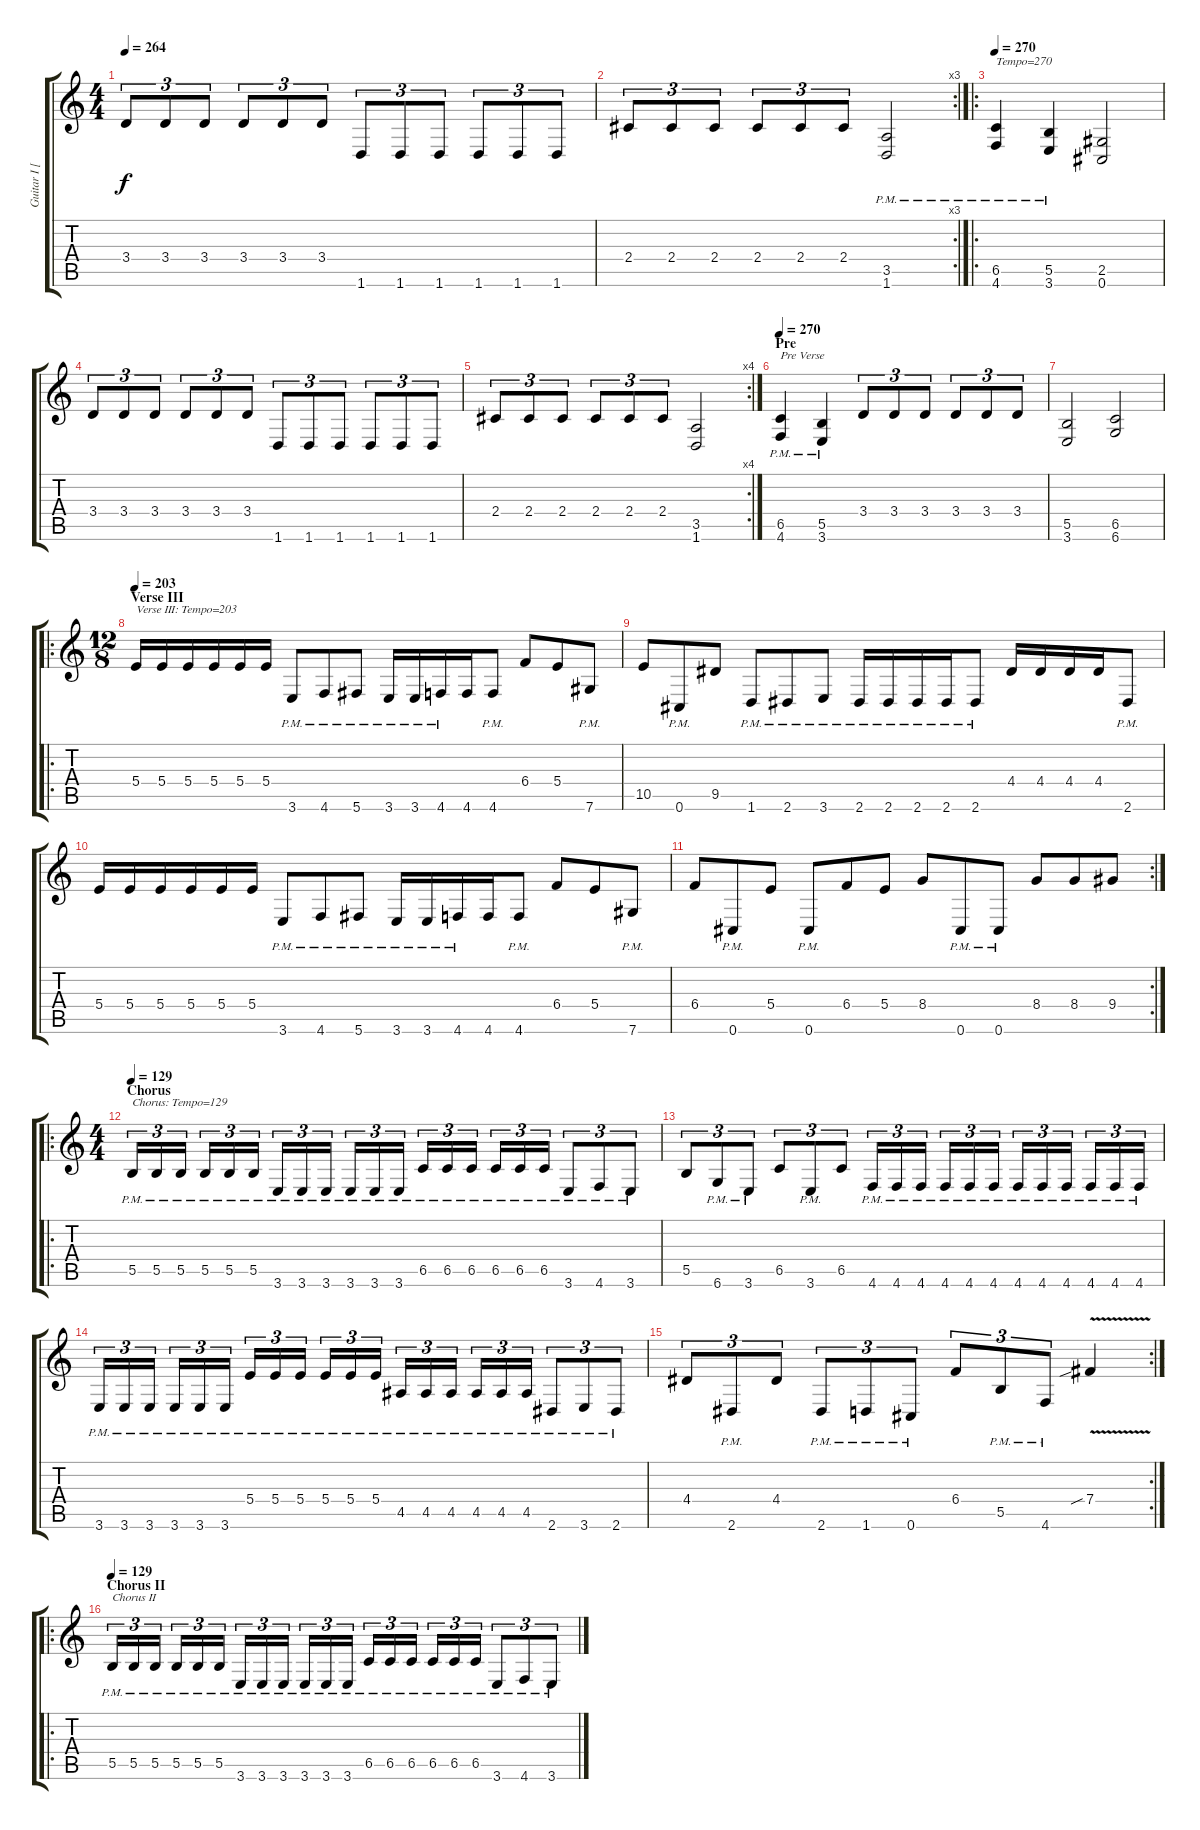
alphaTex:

\track ("Guitar I [Terrance Hobbs]" "Guitar I [") {instrument distortionguitar}
\staff {score tabs}
\tuning (Db4 Ab3 E3 B2 Gb2 Db2) {hide}
\ts (4 4)
\tempo 264
\clef g2
\ks c
3.4.8{tu (3 2) dy f} 3.4.8{tu (3 2)} 3.4.8{tu (3 2)} 3.4.8{tu (3 2)} 3.4.8{tu (3 2)} 3.4.8{tu (3 2)} 1.6.8{tu (3 2)} 1.6.8{tu (3 2)} 1.6.8{tu (3 2)} 1.6.8{tu (3 2)} 1.6.8{tu (3 2)} 1.6.8{tu (3 2)} |
\rc 3
2.4.8{tu (3 2)} 2.4.8{tu (3 2)} 2.4.8{tu (3 2)} 2.4.8{tu (3 2)} 2.4.8{tu (3 2)} 2.4.8{tu (3 2)} (3.5{pm} 1.6{pm}).2 |
\ro
\tempo 270
(6.5{pm} 4.6{pm}).4{txt "Tempo=270"} (5.5{pm} 3.6{pm}).4 (2.5 0.6).2 |
3.4.8{tu (3 2)} 3.4.8{tu (3 2)} 3.4.8{tu (3 2)} 3.4.8{tu (3 2)} 3.4.8{tu (3 2)} 3.4.8{tu (3 2)} 1.6.8{tu (3 2)} 1.6.8{tu (3 2)} 1.6.8{tu (3 2)} 1.6.8{tu (3 2)} 1.6.8{tu (3 2)} 1.6.8{tu (3 2)} |
\rc 4
2.4.8{tu (3 2)} 2.4.8{tu (3 2)} 2.4.8{tu (3 2)} 2.4.8{tu (3 2)} 2.4.8{tu (3 2)} 2.4.8{tu (3 2)} (3.5 1.6).2 |
\section ("" "Pre")
\tempo 270
(6.5{pm} 4.6{pm}).4{txt "Pre Verse"} (5.5{pm} 3.6{pm}).4 3.4.8{tu (3 2)} 3.4.8{tu (3 2)} 3.4.8{tu (3 2)} 3.4.8{tu (3 2)} 3.4.8{tu (3 2)} 3.4.8{tu (3 2)} |
(5.5 3.6).2 (6.5 6.6).2 |
\ro
\ts (12 8)
\section ("" "Verse III")
\tempo 203
5.4.16{txt "Verse III: Tempo=203"} 5.4.16 5.4.16 5.4.16 5.4.16 5.4.16 3.6{pm}.8 4.6{pm}.8 5.6{pm}.8 3.6{pm}.16 3.6{pm}.16 4.6{pm}.16 4.6.16 4.6{pm}.8 6.4.8 5.4.8 7.6{pm}.8 |
10.5.8 0.6{pm}.8 9.5.8 1.6{pm}.8 2.6{pm}.8 3.6{pm}.8 2.6{pm}.16 2.6{pm}.16 2.6{pm}.16 2.6{pm}.16 2.6{pm}.8 4.4.16 4.4.16 4.4.16 4.4.16 2.6{pm}.8 |
5.4.16 5.4.16 5.4.16 5.4.16 5.4.16 5.4.16 3.6{pm}.8 4.6{pm}.8 5.6{pm}.8 3.6{pm}.16 3.6{pm}.16 4.6{pm}.16 4.6.16 4.6{pm}.8 6.4.8 5.4.8 7.6{pm}.8 |
\rc 2
6.4.8 0.6{pm}.8 5.4.8 0.6{pm}.8 6.4.8 5.4.8 8.4.8 0.6{pm}.8 0.6{pm}.8 8.4.8 8.4.8 9.4.8 |
\ro
\ts (4 4)
\section ("" "Chorus")
\tempo 129
5.5{pm}.16{tu (3 2) txt "Chorus: Tempo=129"} 5.5{pm}.16{tu (3 2)} 5.5{pm}.16{tu (3 2)} 5.5{pm}.16{tu (3 2)} 5.5{pm}.16{tu (3 2)} 5.5{pm}.16{tu (3 2)} 3.6{pm}.16{tu (3 2)} 3.6{pm}.16{tu (3 2)} 3.6{pm}.16{tu (3 2)} 3.6{pm}.16{tu (3 2)} 3.6{pm}.16{tu (3 2)} 3.6{pm}.16{tu (3 2)} 6.5{pm}.16{tu (3 2)} 6.5{pm}.16{tu (3 2)} 6.5{pm}.16{tu (3 2)} 6.5{pm}.16{tu (3 2)} 6.5{pm}.16{tu (3 2)} 6.5{pm}.16{tu (3 2)} 3.6{pm}.8{tu (3 2)} 4.6{pm}.8{tu (3 2)} 3.6{pm}.8{tu (3 2)} |
5.5.8{tu (3 2)} 6.6{pm}.8{tu (3 2)} 3.6{pm}.8{tu (3 2)} 6.5.8{tu (3 2)} 3.6{pm}.8{tu (3 2)} 6.5.8{tu (3 2)} 4.6{pm}.16{tu (3 2)} 4.6{pm}.16{tu (3 2)} 4.6{pm}.16{tu (3 2)} 4.6{pm}.16{tu (3 2)} 4.6{pm}.16{tu (3 2)} 4.6{pm}.16{tu (3 2)} 4.6{pm}.16{tu (3 2)} 4.6{pm}.16{tu (3 2)} 4.6{pm}.16{tu (3 2)} 4.6{pm}.16{tu (3 2)} 4.6{pm}.16{tu (3 2)} 4.6{pm}.16{tu (3 2)} |
3.6{pm}.16{tu (3 2)} 3.6{pm}.16{tu (3 2)} 3.6{pm}.16{tu (3 2)} 3.6{pm}.16{tu (3 2)} 3.6{pm}.16{tu (3 2)} 3.6{pm}.16{tu (3 2)} 5.4{pm}.16{tu (3 2)} 5.4{pm}.16{tu (3 2)} 5.4{pm}.16{tu (3 2)} 5.4{pm}.16{tu (3 2)} 5.4{pm}.16{tu (3 2)} 5.4{pm}.16{tu (3 2)} 4.5{pm}.16{tu (3 2)} 4.5{pm}.16{tu (3 2)} 4.5{pm}.16{tu (3 2)} 4.5{pm}.16{tu (3 2)} 4.5{pm}.16{tu (3 2)} 4.5{pm}.16{tu (3 2)} 2.6{pm}.8{tu (3 2)} 3.6{pm}.8{tu (3 2)} 2.6{pm}.8{tu (3 2)} |
\rc 2
4.4.8{tu (3 2)} 2.6{pm}.8{tu (3 2)} 4.4.8{tu (3 2)} 2.6{pm}.8{tu (3 2)} 1.6{pm}.8{tu (3 2)} 0.6{pm}.8{tu (3 2)} 6.4.8{tu (3 2)} 5.5{pm}.8{tu (3 2)} 4.6{pm}.8{tu (3 2)} 7.4{v sib}.4 |
\ro
\section ("" "Chorus II")
\tempo 129
5.5{pm}.16{tu (3 2) txt "Chorus II"} 5.5{pm}.16{tu (3 2)} 5.5{pm}.16{tu (3 2)} 5.5{pm}.16{tu (3 2)} 5.5{pm}.16{tu (3 2)} 5.5{pm}.16{tu (3 2)} 3.6{pm}.16{tu (3 2)} 3.6{pm}.16{tu (3 2)} 3.6{pm}.16{tu (3 2)} 3.6{pm}.16{tu (3 2)} 3.6{pm}.16{tu (3 2)} 3.6{pm}.16{tu (3 2)} 6.5{pm}.16{tu (3 2)} 6.5{pm}.16{tu (3 2)} 6.5{pm}.16{tu (3 2)} 6.5{pm}.16{tu (3 2)} 6.5{pm}.16{tu (3 2)} 6.5{pm}.16{tu (3 2)} 3.6{pm}.8{tu (3 2)} 4.6{pm}.8{tu (3 2)} 3.6{pm}.8{tu (3 2)}
